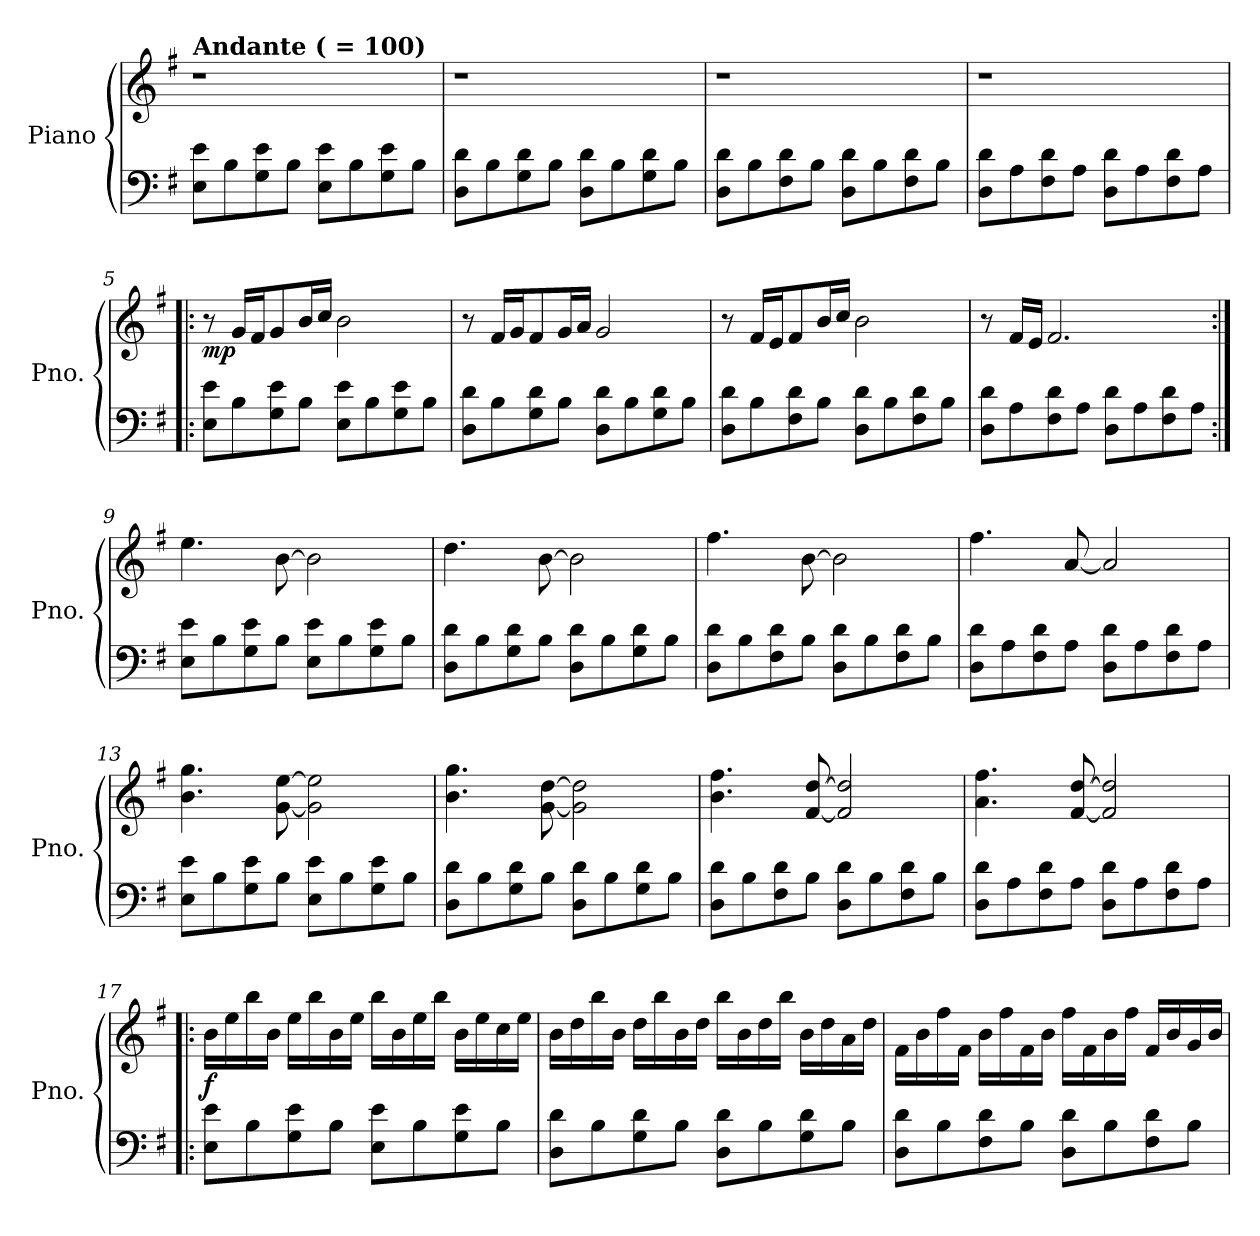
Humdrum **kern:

**kern	**kern	**dynam
*part1	*part1	*part1
*staff2	*staff1	*staff1/2
*I"Piano	*	*
*I'Pno.	*	*
*clefF4	*clefG2	*
*k[f#]	*k[f#]	*
=1	=1	=1
!	!LO:TX:a:B:t=Andante (     = 100)	!
8E\ 8e\L	1r	.
8B\	.	.
8G\ 8e\	.	.
8B\J	.	.
8E\ 8e\L	.	.
8B\	.	.
8G\ 8e\	.	.
8B\J	.	.
=2	=2	=2
8D\ 8d\L	1r	.
8B\	.	.
8G\ 8d\	.	.
8B\J	.	.
8D\ 8d\L	.	.
8B\	.	.
8G\ 8d\	.	.
8B\J	.	.
=3	=3	=3
8D\ 8d\L	1r	.
8B\	.	.
8F#\ 8d\	.	.
8B\J	.	.
8D\ 8d\L	.	.
8B\	.	.
8F#\ 8d\	.	.
8B\J	.	.
=4	=4	=4
8D\ 8d\L	1r	.
8A\	.	.
8F#\ 8d\	.	.
8A\J	.	.
8D\ 8d\L	.	.
8A\	.	.
8F#\ 8d\	.	.
8A\J	.	.
!!LO:LB:g=z
=5!|:	=5!|:	=5!|:
!	!	!LO:DY:b
8E\ 8e\L	8r	mp
8B\	16g/LL	.
.	16f#/J	.
8G\ 8e\	8g/	.
8B\J	16b/L	.
.	16cc/JJ	.
8E\ 8e\L	2b\	.
8B\	.	.
8G\ 8e\	.	.
8B\J	.	.
=6	=6	=6
8D\ 8d\L	8r	.
8B\	16f#/LL	.
.	16g/J	.
8G\ 8d\	8f#/	.
8B\J	16g/L	.
.	16a/JJ	.
8D\ 8d\L	2g/	.
8B\	.	.
8G\ 8d\	.	.
8B\J	.	.
=7	=7	=7
8D\ 8d\L	8r	.
8B\	16f#/LL	.
.	16e/J	.
8F#\ 8d\	8f#/	.
8B\J	16b/L	.
.	16cc/JJ	.
8D\ 8d\L	2b\	.
8B\	.	.
8F#\ 8d\	.	.
8B\J	.	.
=8	=8	=8
8D\ 8d\L	8r	.
8A\	16f#/LL	.
.	16e/JJ	.
8F#\ 8d\	2.f#/	.
8A\J	.	.
8D\ 8d\L	.	.
8A\	.	.
8F#\ 8d\	.	.
8A\J	.	.
!!LO:LB:g=z
=9:|!	=9:|!	=9:|!
8E\ 8e\L	4.ee\	.
8B\	.	.
8G\ 8e\	.	.
8B\J	[8b\	.
8E\ 8e\L	2b\]	.
8B\	.	.
8G\ 8e\	.	.
8B\J	.	.
=10	=10	=10
8D\ 8d\L	4.dd\	.
8B\	.	.
8G\ 8d\	.	.
8B\J	[8b\	.
8D\ 8d\L	2b\]	.
8B\	.	.
8G\ 8d\	.	.
8B\J	.	.
=11	=11	=11
8D\ 8d\L	4.ff#\	.
8B\	.	.
8F#\ 8d\	.	.
8B\J	[8b\	.
8D\ 8d\L	2b\]	.
8B\	.	.
8F#\ 8d\	.	.
8B\J	.	.
=12	=12	=12
8D\ 8d\L	4.ff#\	.
8A\	.	.
8F#\ 8d\	.	.
8A\J	[8a/	.
8D\ 8d\L	2a/]	.
8A\	.	.
8F#\ 8d\	.	.
8A\J	.	.
!!LO:LB:g=z
=13	=13	=13
8E\ 8e\L	4.b\ 4.gg\	.
8B\	.	.
8G\ 8e\	.	.
8B\J	[8g\ [8ee\	.
8E\ 8e\L	2g\] 2ee\]	.
8B\	.	.
8G\ 8e\	.	.
8B\J	.	.
=14	=14	=14
8D\ 8d\L	4.b\ 4.gg\	.
8B\	.	.
8G\ 8d\	.	.
8B\J	[8g\ [8dd\	.
8D\ 8d\L	2g\] 2dd\]	.
8B\	.	.
8G\ 8d\	.	.
8B\J	.	.
=15	=15	=15
8D\ 8d\L	4.b\ 4.ff#\	.
8B\	.	.
8F#\ 8d\	.	.
8B\J	[8f#/ [8dd/	.
8D\ 8d\L	2f#/] 2dd/]	.
8B\	.	.
8F#\ 8d\	.	.
8B\J	.	.
=16	=16	=16
8D\ 8d\L	4.a\ 4.ff#\	.
8A\	.	.
8F#\ 8d\	.	.
8A\J	[8f#/ [8dd/	.
8D\ 8d\L	2f#/] 2dd/]	.
8A\	.	.
8F#\ 8d\	.	.
8A\J	.	.
!!LO:LB:g=z
=17!|:	=17!|:	=17!|:
!	!	!LO:DY:b
8E\ 8e\L	16b\LL	f
.	16ee\	.
8B\	16bb\	.
.	16b\JJ	.
8G\ 8e\	16ee\LL	.
.	16bb\	.
8B\J	16b\	.
.	16ee\JJ	.
8E\ 8e\L	16bb\LL	.
.	16b\	.
8B\	16ee\	.
.	16bb\JJ	.
8G\ 8e\	16b\LL	.
.	16ee\	.
8B\J	16cc\	.
.	16ee\JJ	.
=18	=18	=18
8D\ 8d\L	16b\LL	.
.	16dd\	.
8B\	16bb\	.
.	16b\JJ	.
8G\ 8d\	16dd\LL	.
.	16bb\	.
8B\J	16b\	.
.	16dd\JJ	.
8D\ 8d\L	16bb\LL	.
.	16b\	.
8B\	16dd\	.
.	16bb\JJ	.
8G\ 8d\	16b\LL	.
.	16dd\	.
8B\J	16a\	.
.	16dd\JJ	.
!!LO:PB:g=z
=19	=19	=19
8D\ 8d\L	16f#\LL	.
.	16b\	.
8B\	16ff#\	.
.	16f#\JJ	.
8F#\ 8d\	16b\LL	.
.	16ff#\	.
8B\J	16f#\	.
.	16b\JJ	.
8D\ 8d\L	16ff#\LL	.
.	16f#\	.
8B\	16b\	.
.	16ff#\JJ	.
8F#\ 8d\	16f#/LL	.
.	16b/	.
8B\J	16g/	.
.	16b/JJ	.
=	=	=
*-	*-	*-
